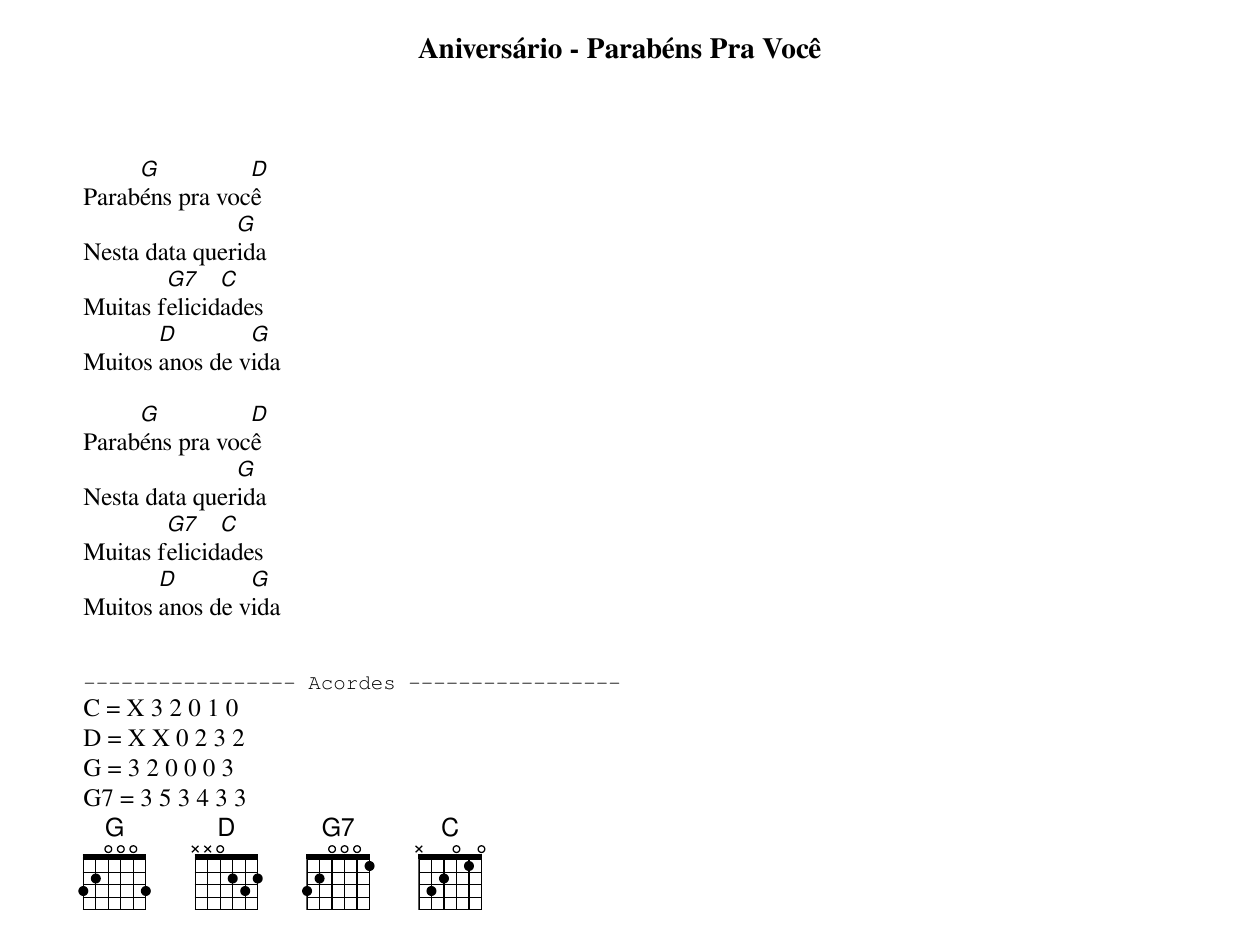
Aniversário - Parabéns Pra Você

     G          D
Parabéns pra você
               G
Nesta data querida
        G7    C
Muitas felicidades
       D        G
Muitos anos de vida

     G          D
Parabéns pra você
               G
Nesta data querida
        G7    C
Muitas felicidades
       D        G
Muitos anos de vida


----------------- Acordes -----------------
C = X 3 2 0 1 0
D = X X 0 2 3 2
G = 3 2 0 0 0 3
G7 = 3 5 3 4 3 3
